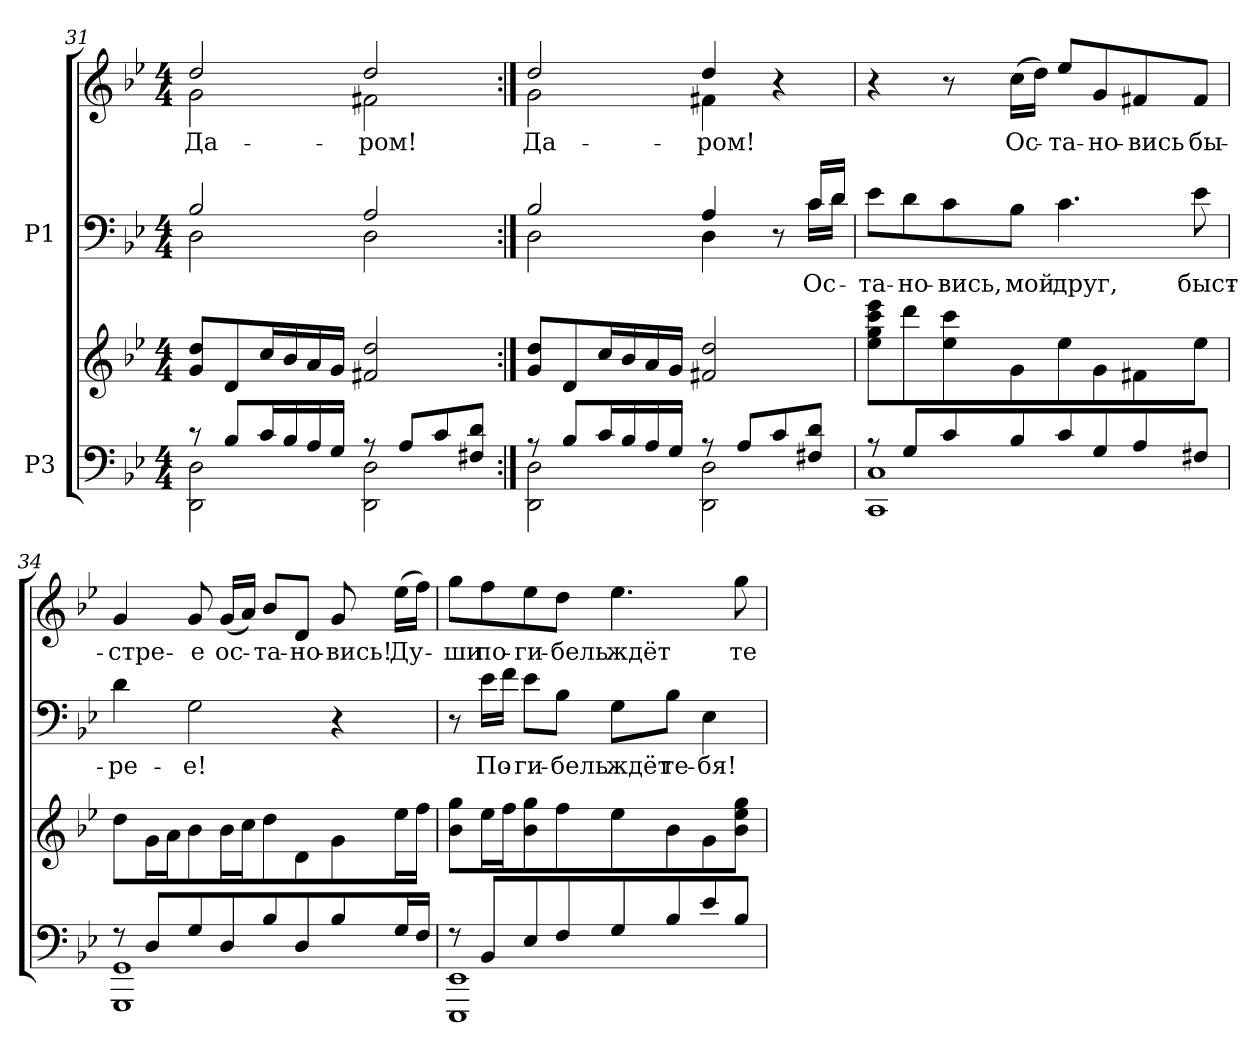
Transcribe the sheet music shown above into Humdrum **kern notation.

**kern	**kern	**kern	**text	**kern	**text
*part2	*part2	*part1	*part1	*part1	*part1
*staff4	*staff3	*staff2	*staff2	*staff1	*staff1
*I"P3	*	*I"P1	*	*	*
*clefF4	*clefG2	*clefF4	*	*clefG2	*
*k[b-e-]	*k[b-e-]	*k[b-e-]	*	*k[b-e-]	*
*g:	*g:	*g:	*	*g:	*
*M4/4	*M4/4	*M4/4	*	*M4/4	*
=31	=31	=31	=31	=31	=31
*^	*	*^	*	*	*
!	!	!	!	!	!	!	!LO:LY:b:color=#000000
*	*	*	*	*	*	*^	*
8r	2DDi\ 2Di	8gi/ 8ddiL	2B-i/	2Di\	.	2ddi/	2gi\	Да-
8B-i/L	.	8di/	.	.	.	.	.	.
16ci/L	.	16cci/L	.	.	.	.	.	.
16B-i/	.	16b-i/	.	.	.	.	.	.
16Ai/	.	16ai/	.	.	.	.	.	.
16Gi/JJ	.	16gi/JJ	.	.	.	.	.	.
!	!	!	!	!	!	!	!	!LO:LY:b:color=#000000
8r	2DDi\ 2Di	2f#Xi/ 2ddi	2Ai/	2Di\	.	2ddi/	2f#Xi\	-ром!
8Ai/L	.	.	.	.	.	.	.	.
8ci/	.	.	.	.	.	.	.	.
8F#Xi/ 8diJ	.	.	.	.	.	.	.	.
=32:|!	=32:|!	=32:|!	=32:|!	=32:|!	=32:|!	=32:|!	=32:|!	=32:|!
!	!	!	!	!	!	!	!	!LO:LY:b:color=#000000
8r	2DDi\ 2Di	8gi/ 8ddiL	2B-i/	2Di\	.	2ddi/	2gi\	Да-
8B-i/L	.	8di/	.	.	.	.	.	.
16ci/L	.	16cci/L	.	.	.	.	.	.
16B-i/	.	16b-i/	.	.	.	.	.	.
16Ai/	.	16ai/	.	.	.	.	.	.
16Gi/JJ	.	16gi/JJ	.	.	.	.	.	.
!	!	!	!	!	!	!	!	!LO:LY:b:color=#000000
8r	2DDi\ 2Di	2f#Xi/ 2ddi	4Ai/	4Di\	.	4ddi/	4f#Xi\	-ром!
8Ai/L	.	.	.	.	.	.	.	.
8ci/	.	.	8r	8ryy	.	4r	4ryy	.
!	!	!	!	!	!LO:LY:a:color=#000000	!	!	!
8F#Xi/ 8diJ	.	.	16ci/LL	16ci\LL	Ос-	.	.	.
.	.	.	16di/JJ	16di\JJ	.	.	.	.
*	*	*	*v	*v	*	*	*	*
*	*	*	*	*	*v	*v	*
!!LO:LB:g=z
=33	=33	=33	=33	=33	=33	=33
*	*	*	*^	*	*	*
!	!	!	!	!	!LO:LY:a:color=#000000	!	!
*	*	*	*v	*v	*	*	*
8r	1CCi 1Ci	8ee-i\ 8ggi 8ccci 8eee-iL	8e-i\L	та-	4r	.
!	!	!	!	!LO:LY:a:color=#000000	!	!
8Gi/L	.	8dddi\	8di\	-но-	.	.
!	!	!	!	!LO:LY:a:color=#000000	!	!
8ci/	.	8ee-i\ 8ccci	8ci\	-вись,	8r	.
!	!	!	!	!LO:LY:a:color=#000000	!	!
!	!	!	!	!	!	!LO:LY:b:color=#000000
8B-i/	.	8gi\	8B-i\J	мой	(16cci\LL	Ос-
.	.	.	.	.	16ddi\JJ)	.
!	!	!	!	!LO:LY:a:color=#000000	!	!
!	!	!	!	!	!	!LO:LY:b:color=#000000
8ci/	.	8ee-i\	4.ci\	друг,	8ee-i/L	-та-
!	!	!	!	!	!	!LO:LY:b:color=#000000
8Gi/	.	8gi\	.	.	8gi/	-но-
!	!	!	!	!	!	!LO:LY:b:color=#000000
8Ai/	.	8f#Xi\	.	.	8f#Xi/	-вись
!	!	!	!	!LO:LY:a:color=#000000	!	!
!	!	!	!	!	!	!LO:LY:b:color=#000000
8F#Xi/J	.	8ee-i\J	8e-i\	быст-	8f#i/J	бы-
=34	=34	=34	=34	=34	=34	=34
!	!	!	!	!LO:LY:a:color=#000000	!	!
!	!	!	!	!	!	!LO:LY:b:color=#000000
8r	1GGGi 1GGi	8ddi\L	4di\	-ре-	4gi/	-стре-
8Di/L	.	16gi\L	.	.	.	.
.	.	16ai\J	.	.	.	.
!	!	!	!	!LO:LY:a:color=#000000	!	!
!	!	!	!	!	!	!LO:LY:b:color=#000000
8Gi/	.	8b-i\	2Gi\	-е!	8gi/	-е
!	!	!	!	!	!	!LO:LY:b:color=#000000
8Di/	.	16b-i\L	.	.	(16gi/LL	ос-
.	.	16cci\J	.	.	16ai/JJ)	.
!	!	!	!	!	!	!LO:LY:b:color=#000000
8B-i/	.	8ddi\	.	.	8b-i/L	-та-
!	!	!	!	!	!	!LO:LY:b:color=#000000
8Di/	.	8di\	.	.	8di/J	-но-
!	!	!	!	!	!	!LO:LY:b:color=#000000
8B-i/	.	8gi\	4r	.	8gi/	-вись!
!	!	!	!	!	!	!LO:LY:b:color=#000000
16Gi/L	.	16ee-i\L	.	.	(16ee-i\LL	Ду-
16Fi/JJ	.	16ffi\JJ	.	.	16ffi\JJ)	.
=35	=35	=35	=35	=35	=35	=35
!	!	!	!	!	!	!LO:LY:b:color=#000000
8r	1EEE-i 1EE-i	8b-i\ 8ggiL	8r	.	8ggi\L	-ши
!	!	!	!	!LO:LY:a:color=#000000	!	!
!	!	!	!	!	!	!LO:LY:b:color=#000000
8BB-i/L	.	16ee-i\L	16e-i\LL	-По-	8ffi\	по-
.	.	16ffi\J	16fi\JJ	.	.	.
!	!	!	!	!LO:LY:a:color=#000000	!	!
!	!	!	!	!	!	!LO:LY:b:color=#000000
8E-i/	.	8b-i\ 8ggi	8e-i\L	-ги-	8ee-i\	-ги-
!	!	!	!	!LO:LY:a:color=#000000	!	!
!	!	!	!	!	!	!LO:LY:b:color=#000000
8Fi/	.	8ffi\	8B-i\J	-бель	8ddi\J	-бель
!	!	!	!	!LO:LY:a:color=#000000	!	!
!	!	!	!	!	!	!LO:LY:b:color=#000000
8Gi/	.	8ee-i\	8Gi\L	ждёт	4.ee-i\	ждёт
!	!	!	!	!LO:LY:a:color=#000000	!	!
8B-i/	.	8b-i\	8B-i\J	те-	.	.
!	!	!	!	!LO:LY:a:color=#000000	!	!
8e-i/	.	8gi\	4E-i\	-бя!	.	.
!	!	!	!	!	!	!LO:LY:b:color=#000000
8B-i/J	.	8b-i\ 8ee-i 8ggiJ	.	.	8ggi\	те-
*v	*v	*	*	*	*	*
=	=	=	=	=	=
*-	*-	*-	*-	*-	*-
